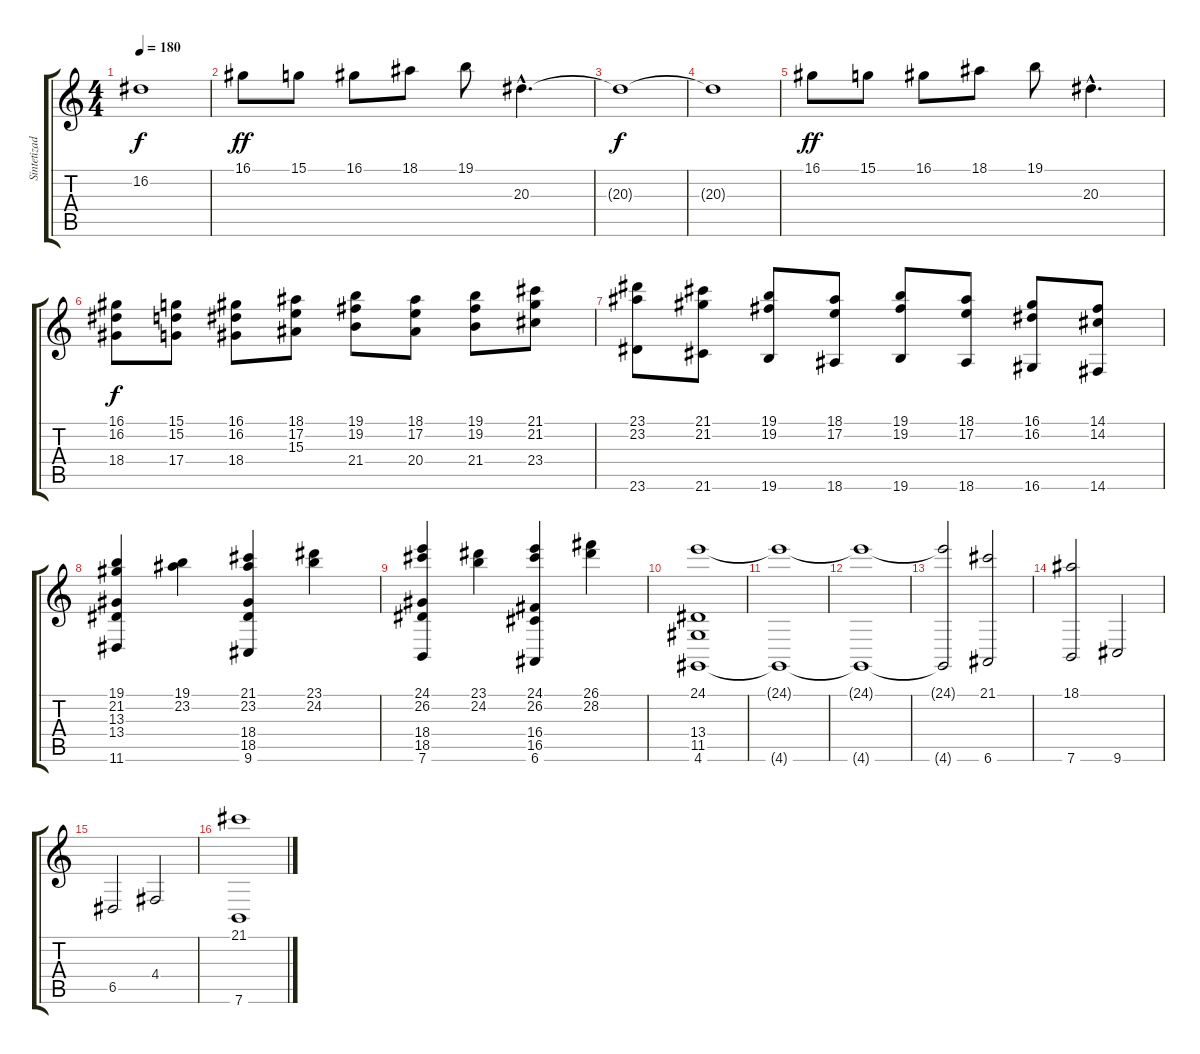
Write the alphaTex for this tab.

\track ("Sintetizador 3" "Sintetizad") {instrument stringensemble1}
\staff {score tabs}
\tuning (E4 B3 G3 D3 A2 E2) {hide}
\ts (4 4)
\tempo 180
\clef g2
\ks c
16.2{t}.1{dy f} |
16.1.8{dy ff} 15.1.8 16.1.8 18.1.8 19.1.8 20.3{hac}.4{d} |
20.3{t}.1{dy f} |
20.3{t}.1 |
16.1.8{dy ff} 15.1.8 16.1.8 18.1.8 19.1.8 20.3{hac}.4{d} |
(16.1 16.2 18.4).8{dy f} (15.1 15.2 17.4).8 (16.1 16.2 18.4).8 (18.1 17.2 15.3).8 (19.1 19.2 21.4).8 (18.1 17.2 20.4).8 (19.1 19.2 21.4).8 (21.1 21.2 23.4).8 |
(23.1 23.2 23.6).8 (21.1 21.2 21.6).8 (19.1 19.2 19.6).8 (18.1 17.2 18.6).8 (19.1 19.2 19.6).8 (18.1 17.2 18.6).8 (16.1 16.2 16.6).8 (14.1 14.2 14.6).8 |
(19.1 21.2 13.3 13.4 11.6).4 (19.1 23.2).4 (21.1 23.2 18.4 18.5 9.6).4 (23.1 24.2).4 |
(24.1 26.2 18.4 18.5 7.6).4 (23.1 24.2).4 (24.1 26.2 16.4 16.5 6.6).4 (26.1 28.2).4 |
(24.1 13.4 11.5 4.6).1 |
(24.1{t} 4.6{t}).1 |
(24.1{t} 4.6{t}).1 |
(24.1{t} 4.6{t}).2 (21.1 6.6).2 |
(18.1 7.6).2 9.6.2 |
6.5.2 4.4.2 |
(21.1 7.6).1
